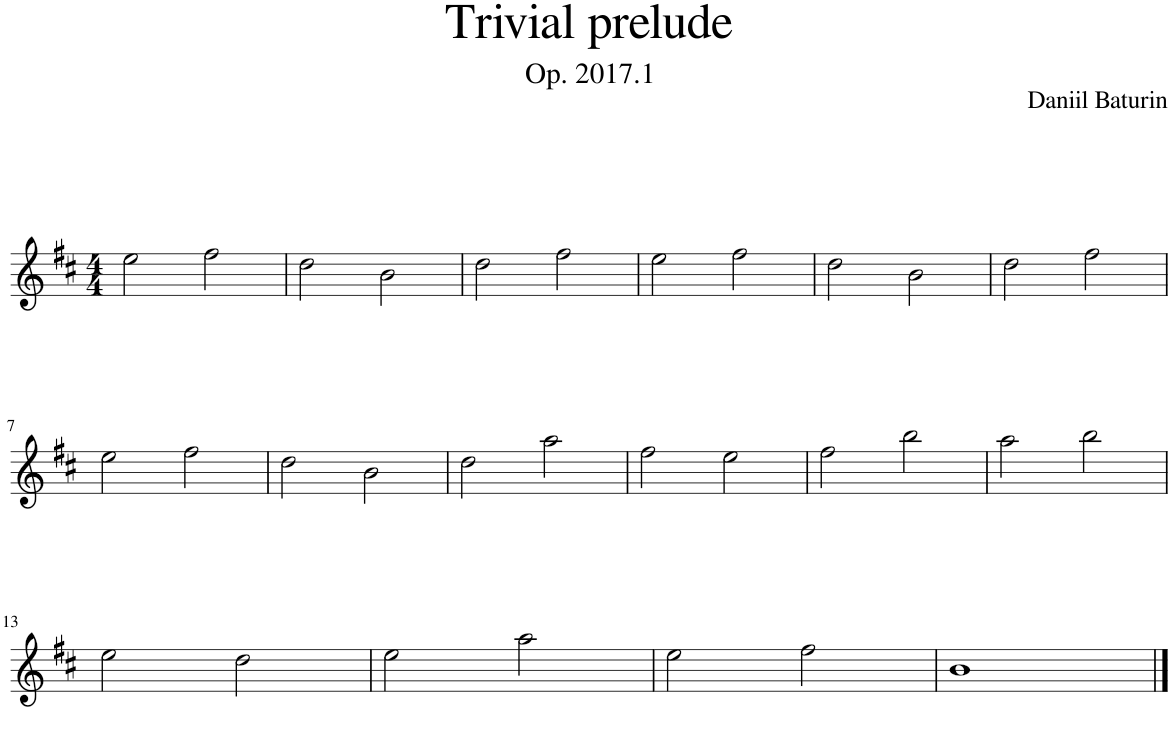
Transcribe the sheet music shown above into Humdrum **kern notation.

**kern
*part1
*staff1
*I"Flute
*I'Fl.
*clefG2
*k[f#c#]
*M4/4
=1
2ee\
2ff#\
=2
2dd\
2b\
=3
2dd\
2ff#\
=4
2ee\
2ff#\
=5
2dd\
2b\
=6
2dd\
2ff#\
!!LO:LB:g=z
=7
2ee\
2ff#\
=8
2dd\
2b\
=9
2dd\
2aa\
=10
2ff#\
2ee\
=11
2ff#\
2bb\
=12
2aa\
2bb\
!!LO:LB:g=z
=13
2ee\
2dd\
=14
2ee\
2aa\
=15
2ee\
2ff#\
=16
1b
==
*-
